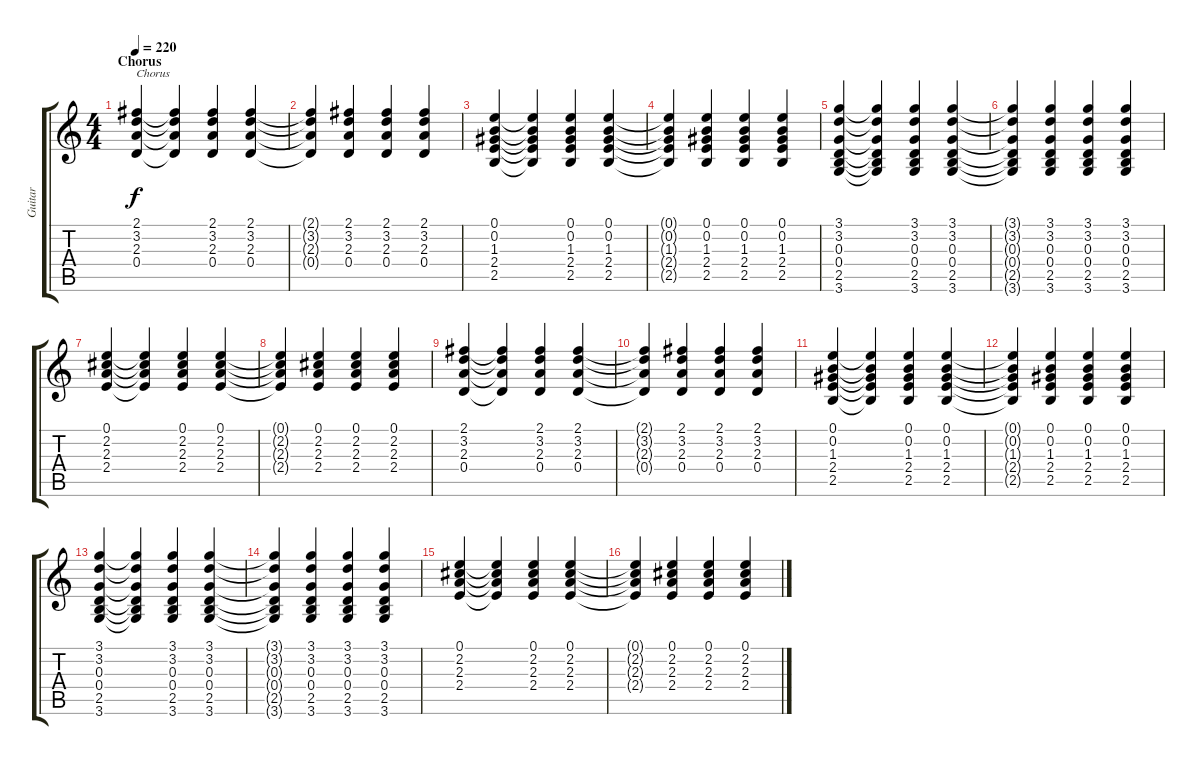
\track ("Guitar" "Guitar") {instrument acousticguitarsteel}
\staff {score tabs}
\tuning (E4 B3 G3 D3 A2 E2) {hide}
\ts (4 4)
\section ("" "Chorus")
\tempo 220
\clef g2
\ks c
(2.1 3.2 2.3 0.4).4{txt "Chorus" dy f} (2.1{t} 3.2{t} 2.3{t} 0.4{t}).4 (2.1 3.2 2.3 0.4).4 (2.1 3.2 2.3 0.4).4 |
(2.1{t} 3.2{t} 2.3{t} 0.4{t}).4 (2.1 3.2 2.3 0.4).4 (2.1 3.2 2.3 0.4).4 (2.1 3.2 2.3 0.4).4 |
(0.1 0.2 1.3 2.4 2.5).4 (0.1{t} 0.2{t} 1.3{t} 2.4{t} 2.5{t}).4 (0.1 0.2 1.3 2.4 2.5).4 (0.1 0.2 1.3 2.4 2.5).4 |
(0.1{t} 0.2{t} 1.3{t} 2.4{t} 2.5{t}).4 (0.1 0.2 1.3 2.4 2.5).4 (0.1 0.2 1.3 2.4 2.5).4 (0.1 0.2 1.3 2.4 2.5).4 |
(3.1 3.2 0.3 0.4 2.5 3.6).4 (3.1{t} 3.2{t} 0.3{t} 0.4{t} 2.5{t} 3.6{t}).4 (3.1 3.2 0.3 0.4 2.5 3.6).4 (3.1 3.2 0.3 0.4 2.5 3.6).4 |
(3.1{t} 3.2{t} 0.3{t} 0.4{t} 2.5{t} 3.6{t}).4 (3.1 3.2 0.3 0.4 2.5 3.6).4 (3.1 3.2 0.3 0.4 2.5 3.6).4 (3.1 3.2 0.3 0.4 2.5 3.6).4 |
(0.1 2.2 2.3 2.4).4 (0.1{t} 2.2{t} 2.3{t} 2.4{t}).4 (0.1 2.2 2.3 2.4).4 (0.1 2.2 2.3 2.4).4 |
(0.1{t} 2.2{t} 2.3{t} 2.4{t}).4 (0.1 2.2 2.3 2.4).4 (0.1 2.2 2.3 2.4).4 (0.1 2.2 2.3 2.4).4 |
(2.1 3.2 2.3 0.4).4 (2.1{t} 3.2{t} 2.3{t} 0.4{t}).4 (2.1 3.2 2.3 0.4).4 (2.1 3.2 2.3 0.4).4 |
(2.1{t} 3.2{t} 2.3{t} 0.4{t}).4 (2.1 3.2 2.3 0.4).4 (2.1 3.2 2.3 0.4).4 (2.1 3.2 2.3 0.4).4 |
(0.1 0.2 1.3 2.4 2.5).4 (0.1{t} 0.2{t} 1.3{t} 2.4{t} 2.5{t}).4 (0.1 0.2 1.3 2.4 2.5).4 (0.1 0.2 1.3 2.4 2.5).4 |
(0.1{t} 0.2{t} 1.3{t} 2.4{t} 2.5{t}).4 (0.1 0.2 1.3 2.4 2.5).4 (0.1 0.2 1.3 2.4 2.5).4 (0.1 0.2 1.3 2.4 2.5).4 |
(3.1 3.2 0.3 0.4 2.5 3.6).4 (3.1{t} 3.2{t} 0.3{t} 0.4{t} 2.5{t} 3.6{t}).4 (3.1 3.2 0.3 0.4 2.5 3.6).4 (3.1 3.2 0.3 0.4 2.5 3.6).4 |
(3.1{t} 3.2{t} 0.3{t} 0.4{t} 2.5{t} 3.6{t}).4 (3.1 3.2 0.3 0.4 2.5 3.6).4 (3.1 3.2 0.3 0.4 2.5 3.6).4 (3.1 3.2 0.3 0.4 2.5 3.6).4 |
(0.1 2.2 2.3 2.4).4 (0.1{t} 2.2{t} 2.3{t} 2.4{t}).4 (0.1 2.2 2.3 2.4).4 (0.1 2.2 2.3 2.4).4 |
(0.1{t} 2.2{t} 2.3{t} 2.4{t}).4 (0.1 2.2 2.3 2.4).4 (0.1 2.2 2.3 2.4).4 (0.1 2.2 2.3 2.4).4
